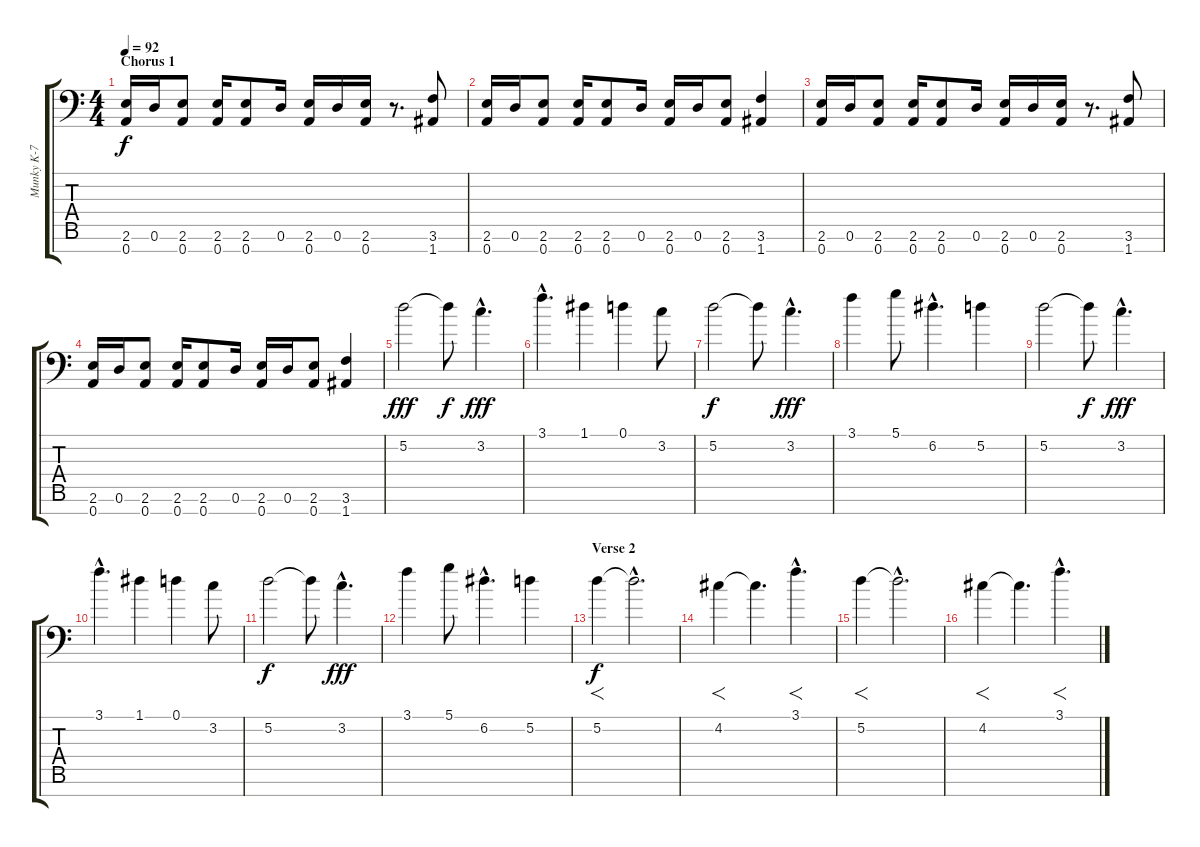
\track ("Munky K-7" "Munky K-7") {instrument electricguitarclean}
\staff {score tabs}
\tuning (D4 A3 F3 C3 G2 D2 A1) {hide}
\ts (4 4)
\section ("" "Chorus 1")
\tempo 92
\clef f4
\ks c
(2.6 0.7).16{dy f volume 12 balance 8 instrument overdrivenguitar} 0.6.16 (2.6 0.7).8 (2.6 0.7).16 (2.6 0.7).8 0.6.16 (2.6 0.7).16 0.6.16 (2.6 0.7).16 r.8{d} (3.6 1.7).8 |
(2.6 0.7).16 0.6.16 (2.6 0.7).8 (2.6 0.7).16 (2.6 0.7).8 0.6.16 (2.6 0.7).16 0.6.16 (2.6 0.7).8 (3.6 1.7).4 |
(2.6 0.7).16 0.6.16 (2.6 0.7).8 (2.6 0.7).16 (2.6 0.7).8 0.6.16 (2.6 0.7).16 0.6.16 (2.6 0.7).16 r.8{d} (3.6 1.7).8 |
(2.6 0.7).16 0.6.16 (2.6 0.7).8 (2.6 0.7).16 (2.6 0.7).8 0.6.16 (2.6 0.7).16 0.6.16 (2.6 0.7).8 (3.6 1.7).4 |
5.2.2{dy fff} 5.2{t}.8{dy f} 3.2{hac}.4{d dy fff} |
3.1{hac}.4{d} 1.1.4 0.1.4 3.2.8 |
5.2.2{dy f} 5.2{t}.8 3.2{hac}.4{d dy fff} |
3.1.4 5.1.8 6.2{hac}.4{d} 5.2.4 |
5.2.2 5.2{t}.8{dy f} 3.2{hac}.4{d dy fff} |
3.1{hac}.4{d} 1.1.4 0.1.4 3.2.8 |
5.2.2{dy f} 5.2{t}.8 3.2{hac}.4{d dy fff} |
3.1.4 5.1.8 6.2{hac}.4{d} 5.2.4 |
\section ("" "Verse 2")
5.2.4{f dy f volume 16 balance 13 instrument electricguitarclean} 5.2{hac t}.2{d} |
4.2.4{f} 4.2{t}.4{d} 3.1{hac}.4{f d} |
5.2.4{f} 5.2{hac t}.2{d} |
4.2.4{f} 4.2{t}.4{d} 3.1{hac}.4{f d}
